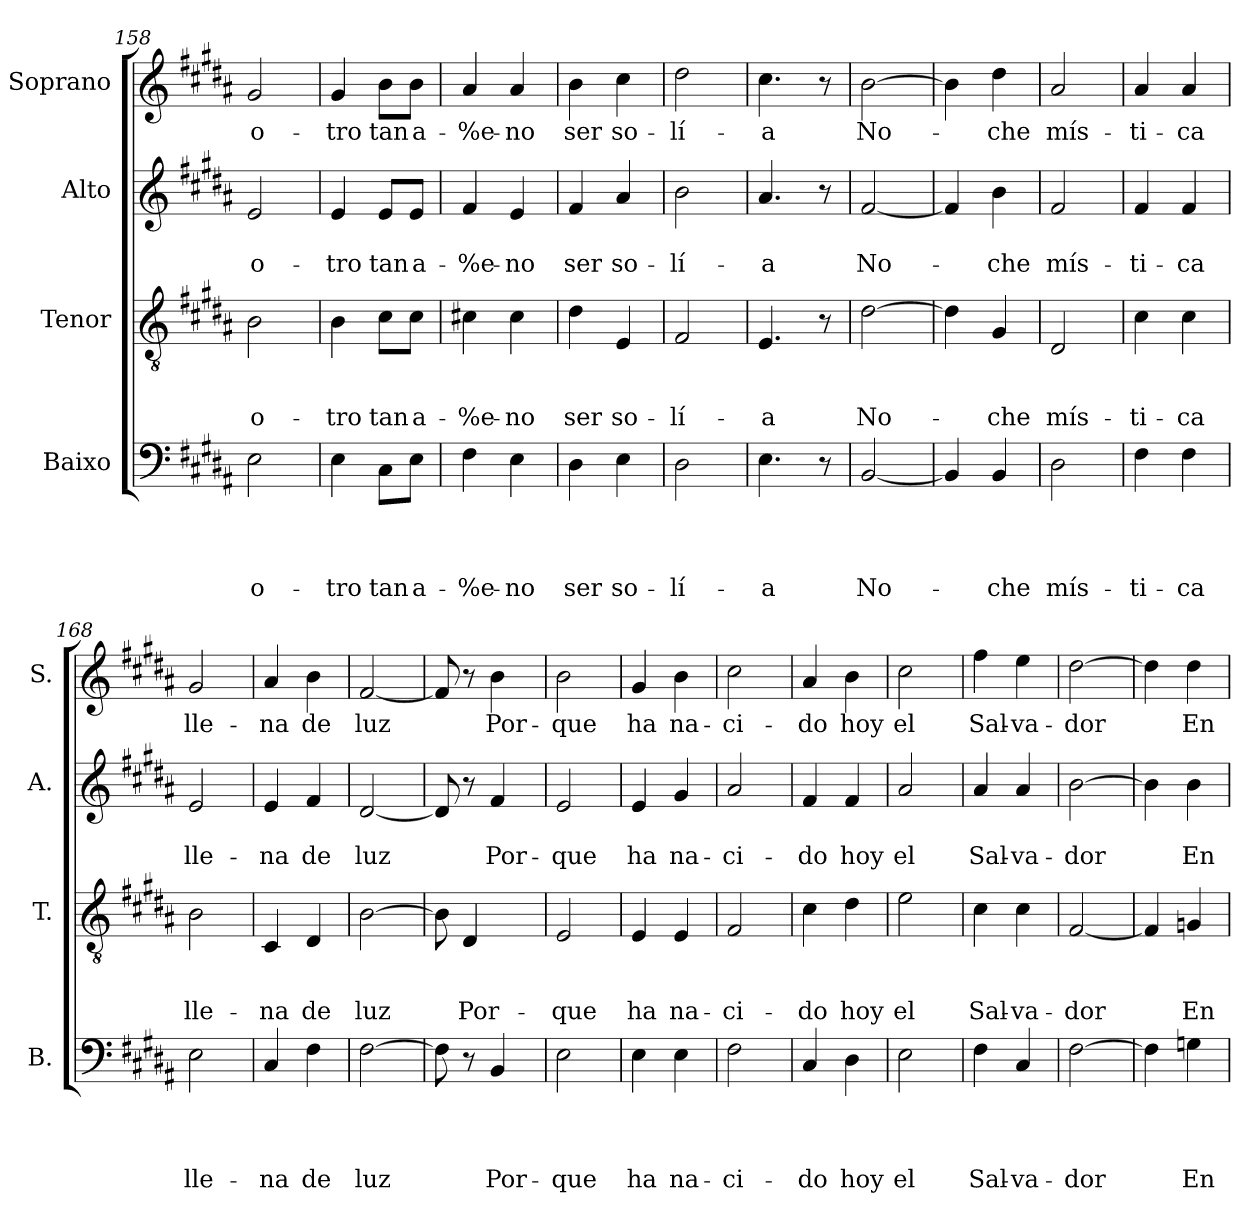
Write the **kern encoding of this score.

**kern	**text	**text	**text	**text	**kern	**text	**text	**text	**kern	**text	**text	**kern	**text
*part4	*part4	*part4	*part4	*part4	*part3	*part3	*part3	*part3	*part2	*part2	*part2	*part1	*part1
*staff4	*staff4	*staff4	*staff4	*staff4	*staff3	*staff3	*staff3	*staff3	*staff2	*staff2	*staff2	*staff1	*staff1
*I"Baixo	*	*	*	*	*I"Tenor	*	*	*	*I"Alto	*	*	*I"Soprano	*
*I'B.	*	*	*	*	*I'T.	*	*	*	*I'A.	*	*	*I'S.	*
*clefF4	*	*	*	*	*clefGv2	*	*	*	*clefG2	*	*	*clefG2	*
*k[f#c#g#d#a#]	*	*	*	*	*k[f#c#g#d#a#]	*	*	*	*k[f#c#g#d#a#]	*	*	*k[f#c#g#d#a#]	*
*B:	*	*	*	*	*B:	*	*	*	*B:	*	*	*B:	*
=158	=158	=158	=158	=158	=158	=158	=158	=158	=158	=158	=158	=158	=158
!	!	!	!	!LO:LY:b	!	!	!	!LO:LY:b	!	!	!LO:LY:b	!	!LO:LY:b
2E\	.	.	.	o-	2B\	.	.	o-	2e/	.	o-	2g#/	o-
=159	=159	=159	=159	=159	=159	=159	=159	=159	=159	=159	=159	=159	=159
!	!	!	!	!LO:LY:b	!	!	!	!LO:LY:b	!	!	!LO:LY:b	!	!LO:LY:b
4E\	.	.	.	-tro	4B\	.	.	-tro	4e/	.	-tro	4g#/	-tro
!	!	!	!	!LO:LY:b	!	!	!	!LO:LY:b	!	!	!LO:LY:b	!	!LO:LY:b
8C#\L	.	.	.	tan	8c#\L	.	.	tan	8e/L	.	tan	8b\L	tan
!	!	!	!	!LO:LY:b	!	!	!	!LO:LY:b	!	!	!LO:LY:b	!	!LO:LY:b
8E\J	.	.	.	a-	8c#\J	.	.	a-	8e/J	.	a-	8b\J	a-
=160	=160	=160	=160	=160	=160	=160	=160	=160	=160	=160	=160	=160	=160
!	!	!	!	!LO:LY:b	!	!	!	!LO:LY:b	!	!	!LO:LY:b	!	!LO:LY:b
4F#\	.	.	.	-%e-	4c#X\	.	.	-%e-	4f#/	.	-%e-	4a#/	-%e-
!	!	!	!	!LO:LY:b	!	!	!	!LO:LY:b	!	!	!LO:LY:b	!	!LO:LY:b
4E\	.	.	.	-no	4c#\	.	.	-no	4e/	.	-no	4a#/	-no
=161	=161	=161	=161	=161	=161	=161	=161	=161	=161	=161	=161	=161	=161
!	!	!	!	!LO:LY:b	!	!	!	!LO:LY:b	!	!	!LO:LY:b	!	!LO:LY:b
4D#\	.	.	.	ser	4d#\	.	.	ser	4f#/	.	ser	4b\	ser
!	!	!	!	!LO:LY:b	!	!	!	!LO:LY:b	!	!	!LO:LY:b	!	!LO:LY:b
4E\	.	.	.	so-	4E/	.	.	so-	4a#/	.	so-	4cc#\	so-
=162	=162	=162	=162	=162	=162	=162	=162	=162	=162	=162	=162	=162	=162
!	!	!	!	!LO:LY:b	!	!	!	!LO:LY:b	!	!	!LO:LY:b	!	!LO:LY:b
2D#\	.	.	.	-lí-	2F#/	.	.	-lí-	2b\	.	-lí-	2dd#\	-lí-
=163	=163	=163	=163	=163	=163	=163	=163	=163	=163	=163	=163	=163	=163
!	!	!	!	!LO:LY:b	!	!	!	!LO:LY:b	!	!	!LO:LY:b	!	!LO:LY:b
4.E\	.	.	.	-a	4.E/	.	.	-a	4.a#/	.	-a	4.cc#\	-a
8r	.	.	.	.	8r	.	.	.	8r	.	.	8r	.
=164	=164	=164	=164	=164	=164	=164	=164	=164	=164	=164	=164	=164	=164
!	!	!	!	!LO:LY:b	!	!	!	!LO:LY:b	!	!	!LO:LY:b	!	!LO:LY:b
[<2BB/	.	.	.	No-	[>2d#\	.	.	No-	[<2f#/	.	No-	[>2b\	No-
=165	=165	=165	=165	=165	=165	=165	=165	=165	=165	=165	=165	=165	=165
4BB/]	.	.	.	.	4d#\]	.	.	.	4f#/]	.	.	4b\]	.
!	!	!	!	!LO:LY:b	!	!	!	!LO:LY:b	!	!	!LO:LY:b	!	!LO:LY:b
4BB/	.	.	.	-che	4G#/	.	.	-che	4b\	.	-che	4dd#\	-che
=166	=166	=166	=166	=166	=166	=166	=166	=166	=166	=166	=166	=166	=166
!	!	!	!	!LO:LY:b	!	!	!	!LO:LY:b	!	!	!LO:LY:b	!	!LO:LY:b
2D#\	.	.	.	mís-	2D#/	.	.	mís-	2f#/	.	mís-	2a#/	mís-
=167	=167	=167	=167	=167	=167	=167	=167	=167	=167	=167	=167	=167	=167
!	!	!	!	!LO:LY:b	!	!	!	!LO:LY:b	!	!	!LO:LY:b	!	!LO:LY:b
4F#\	.	.	.	-ti-	4c#\	.	.	-ti-	4f#/	.	-ti-	4a#/	-ti-
!	!	!	!	!LO:LY:b	!	!	!	!LO:LY:b	!	!	!LO:LY:b	!	!LO:LY:b
4F#\	.	.	.	-ca	4c#\	.	.	-ca	4f#/	.	-ca	4a#/	-ca
!!LO:PB:g=z
=168	=168	=168	=168	=168	=168	=168	=168	=168	=168	=168	=168	=168	=168
!	!	!	!	!LO:LY:b	!	!	!	!LO:LY:b	!	!	!LO:LY:b	!	!LO:LY:b
2E\	.	.	.	lle-	2B\	.	.	lle-	2e/	.	lle-	2g#/	lle-
=169	=169	=169	=169	=169	=169	=169	=169	=169	=169	=169	=169	=169	=169
!	!	!	!	!LO:LY:b	!	!	!	!LO:LY:b	!	!	!LO:LY:b	!	!LO:LY:b
4C#/	.	.	.	-na	4C#/	.	.	-na	4e/	.	-na	4a#/	-na
!	!	!	!	!LO:LY:b	!	!	!	!LO:LY:b	!	!	!LO:LY:b	!	!LO:LY:b
4F#\	.	.	.	de	4D#/	.	.	de	4f#/	.	de	4b\	de
=170	=170	=170	=170	=170	=170	=170	=170	=170	=170	=170	=170	=170	=170
!	!	!	!	!LO:LY:b	!	!	!	!LO:LY:b	!	!	!LO:LY:b	!	!LO:LY:b
[>2F#\	.	.	.	luz	[>2B\	.	.	luz	[<2d#/	.	luz	[<2f#/	luz
=171	=171	=171	=171	=171	=171	=171	=171	=171	=171	=171	=171	=171	=171
8F#\]	.	.	.	.	8B\]	.	.	.	8d#/]	.	.	8f#/]	.
!	!	!	!	!	!	!	!	!LO:LY:b	!	!	!	!	!
8r	.	.	.	.	4D#/	.	.	Por-	8r	.	.	8r	.
!	!	!	!	!LO:LY:b	!	!	!	!	!	!	!LO:LY:b	!	!LO:LY:b
4BB/	.	.	.	Por-	.	.	.	.	4f#/	.	Por-	4b\	Por-
.	.	.	.	.	8ryy	.	.	.	.	.	.	.	.
=172	=172	=172	=172	=172	=172	=172	=172	=172	=172	=172	=172	=172	=172
!	!	!	!	!LO:LY:b	!	!	!	!LO:LY:b	!	!	!LO:LY:b	!	!LO:LY:b
2E\	.	.	.	-que	2E/	.	.	-que	2e/	.	-que	2b\	-que
=173	=173	=173	=173	=173	=173	=173	=173	=173	=173	=173	=173	=173	=173
!	!	!	!	!LO:LY:b	!	!	!	!LO:LY:b	!	!	!LO:LY:b	!	!LO:LY:b
4E\	.	.	.	ha	4E/	.	.	ha	4e/	.	ha	4g#/	ha
!	!	!	!	!LO:LY:b	!	!	!	!LO:LY:b	!	!	!LO:LY:b	!	!LO:LY:b
4E\	.	.	.	na-	4E/	.	.	na-	4g#/	.	na-	4b\	na-
=174	=174	=174	=174	=174	=174	=174	=174	=174	=174	=174	=174	=174	=174
!	!	!	!	!LO:LY:b	!	!	!	!LO:LY:b	!	!	!LO:LY:b	!	!LO:LY:b
2F#\	.	.	.	-ci-	2F#/	.	.	-ci-	2a#/	.	-ci-	2cc#\	-ci-
=175	=175	=175	=175	=175	=175	=175	=175	=175	=175	=175	=175	=175	=175
!	!	!	!	!LO:LY:b	!	!	!	!LO:LY:b	!	!	!LO:LY:b	!	!LO:LY:b
4C#/	.	.	.	-do	4c#\	.	.	-do	4f#/	.	-do	4a#/	-do
!	!	!	!	!LO:LY:b	!	!	!	!LO:LY:b	!	!	!LO:LY:b	!	!LO:LY:b
4D#\	.	.	.	hoy	4d#\	.	.	hoy	4f#/	.	hoy	4b\	hoy
=176	=176	=176	=176	=176	=176	=176	=176	=176	=176	=176	=176	=176	=176
!	!	!	!	!LO:LY:b	!	!	!	!LO:LY:b	!	!	!LO:LY:b	!	!LO:LY:b
2E\	.	.	.	el	2e\	.	.	el	2a#/	.	el	2cc#\	el
=177	=177	=177	=177	=177	=177	=177	=177	=177	=177	=177	=177	=177	=177
!	!	!	!	!LO:LY:b	!	!	!	!LO:LY:b	!	!	!LO:LY:b	!	!LO:LY:b
4F#\	.	.	.	Sal-	4c#\	.	.	Sal-	4a#/	.	Sal-	4ff#\	Sal-
!	!	!	!	!LO:LY:b	!	!	!	!LO:LY:b	!	!	!LO:LY:b	!	!LO:LY:b
4C#/	.	.	.	-va-	4c#\	.	.	-va-	4a#/	.	-va-	4ee\	-va-
=178	=178	=178	=178	=178	=178	=178	=178	=178	=178	=178	=178	=178	=178
!	!	!	!	!LO:LY:b	!	!	!	!LO:LY:b	!	!	!LO:LY:b	!	!LO:LY:b
[>2F#\	.	.	.	-dor	[<2F#/	.	.	-dor	[>2b\	.	-dor	[>2dd#\	-dor
=179	=179	=179	=179	=179	=179	=179	=179	=179	=179	=179	=179	=179	=179
4F#\]	.	.	.	.	4F#/]	.	.	.	4b\]	.	.	4dd#\]	.
!	!	!	!	!LO:LY:b	!	!	!	!LO:LY:b	!	!	!LO:LY:b	!	!LO:LY:b
4Gn\	.	.	.	En	4Gn/	.	.	En	4b\	.	En	4dd#\	En
=	=	=	=	=	=	=	=	=	=	=	=	=	=
*-	*-	*-	*-	*-	*-	*-	*-	*-	*-	*-	*-	*-	*-
